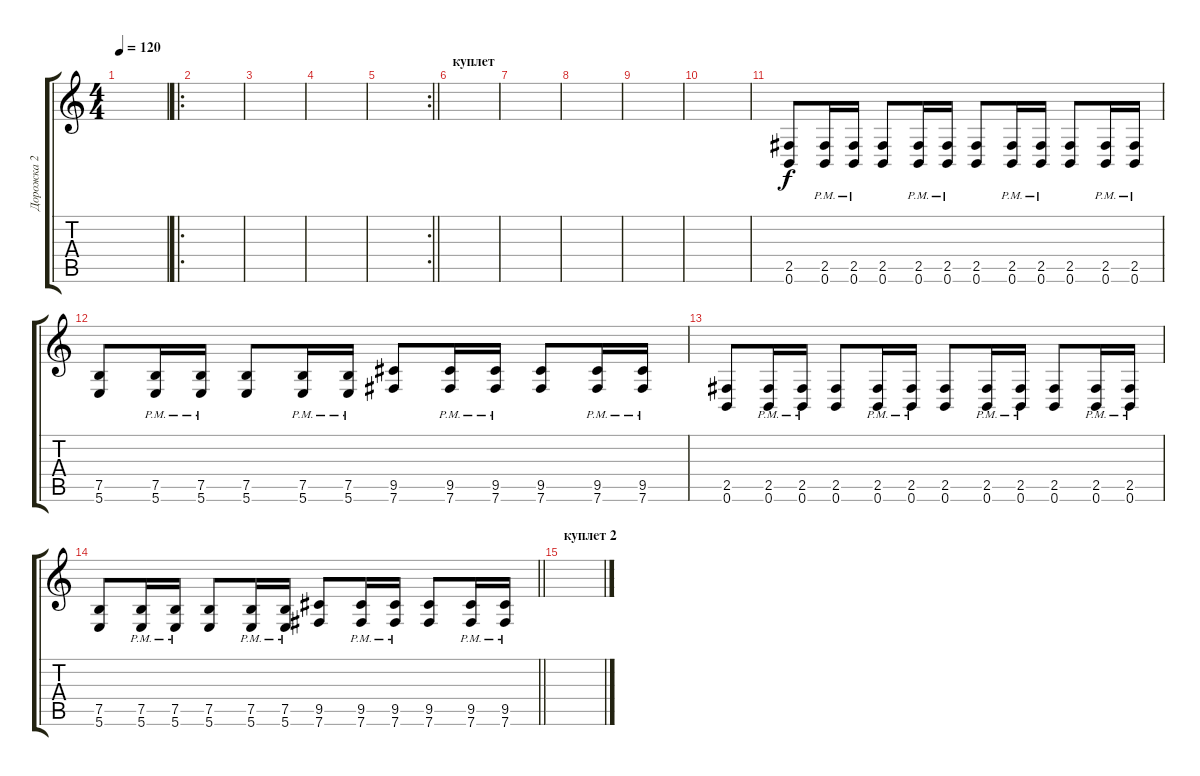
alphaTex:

\track ("Дорожка 2" "Дорожка 2") {instrument overdrivenguitar}
\staff {score tabs}
\tuning (B3 Gb3 D3 A2 E2 B1) {hide}
\ts (4 4)
\tempo 120
\clef g2
\ks c
|
\ro
|
|
|
\rc 2
\barLineRight lightlight
|
\section ("" "куплет")
|
|
|
|
|
(2.5 0.6).8 (2.5{pm} 0.6{pm}).16 (2.5{pm} 0.6{pm}).16 (2.5 0.6).8 (2.5{pm} 0.6{pm}).16 (2.5{pm} 0.6{pm}).16 (2.5 0.6).8 (2.5{pm} 0.6{pm}).16 (2.5{pm} 0.6{pm}).16 (2.5 0.6).8 (2.5{pm} 0.6{pm}).16 (2.5{pm} 0.6{pm}).16 |
(7.5 5.6).8 (7.5{pm} 5.6{pm}).16 (7.5{pm} 5.6{pm}).16 (7.5 5.6).8 (7.5{pm} 5.6{pm}).16 (7.5{pm} 5.6{pm}).16 (9.5 7.6).8 (9.5{pm} 7.6{pm}).16 (9.5{pm} 7.6{pm}).16 (9.5 7.6).8 (9.5{pm} 7.6{pm}).16 (9.5{pm} 7.6{pm}).16 |
(2.5 0.6).8 (2.5{pm} 0.6{pm}).16 (2.5{pm} 0.6{pm}).16 (2.5 0.6).8 (2.5{pm} 0.6{pm}).16 (2.5{pm} 0.6{pm}).16 (2.5 0.6).8 (2.5{pm} 0.6{pm}).16 (2.5{pm} 0.6{pm}).16 (2.5 0.6).8 (2.5{pm} 0.6{pm}).16 (2.5{pm} 0.6{pm}).16 |
\barLineRight lightlight
(7.5 5.6).8 (7.5{pm} 5.6{pm}).16 (7.5{pm} 5.6{pm}).16 (7.5 5.6).8 (7.5{pm} 5.6{pm}).16 (7.5{pm} 5.6{pm}).16 (9.5 7.6).8 (9.5{pm} 7.6{pm}).16 (9.5{pm} 7.6{pm}).16 (9.5 7.6).8 (9.5{pm} 7.6{pm}).16 (9.5{pm} 7.6{pm}).16 |
\section ("" "куплет 2")
